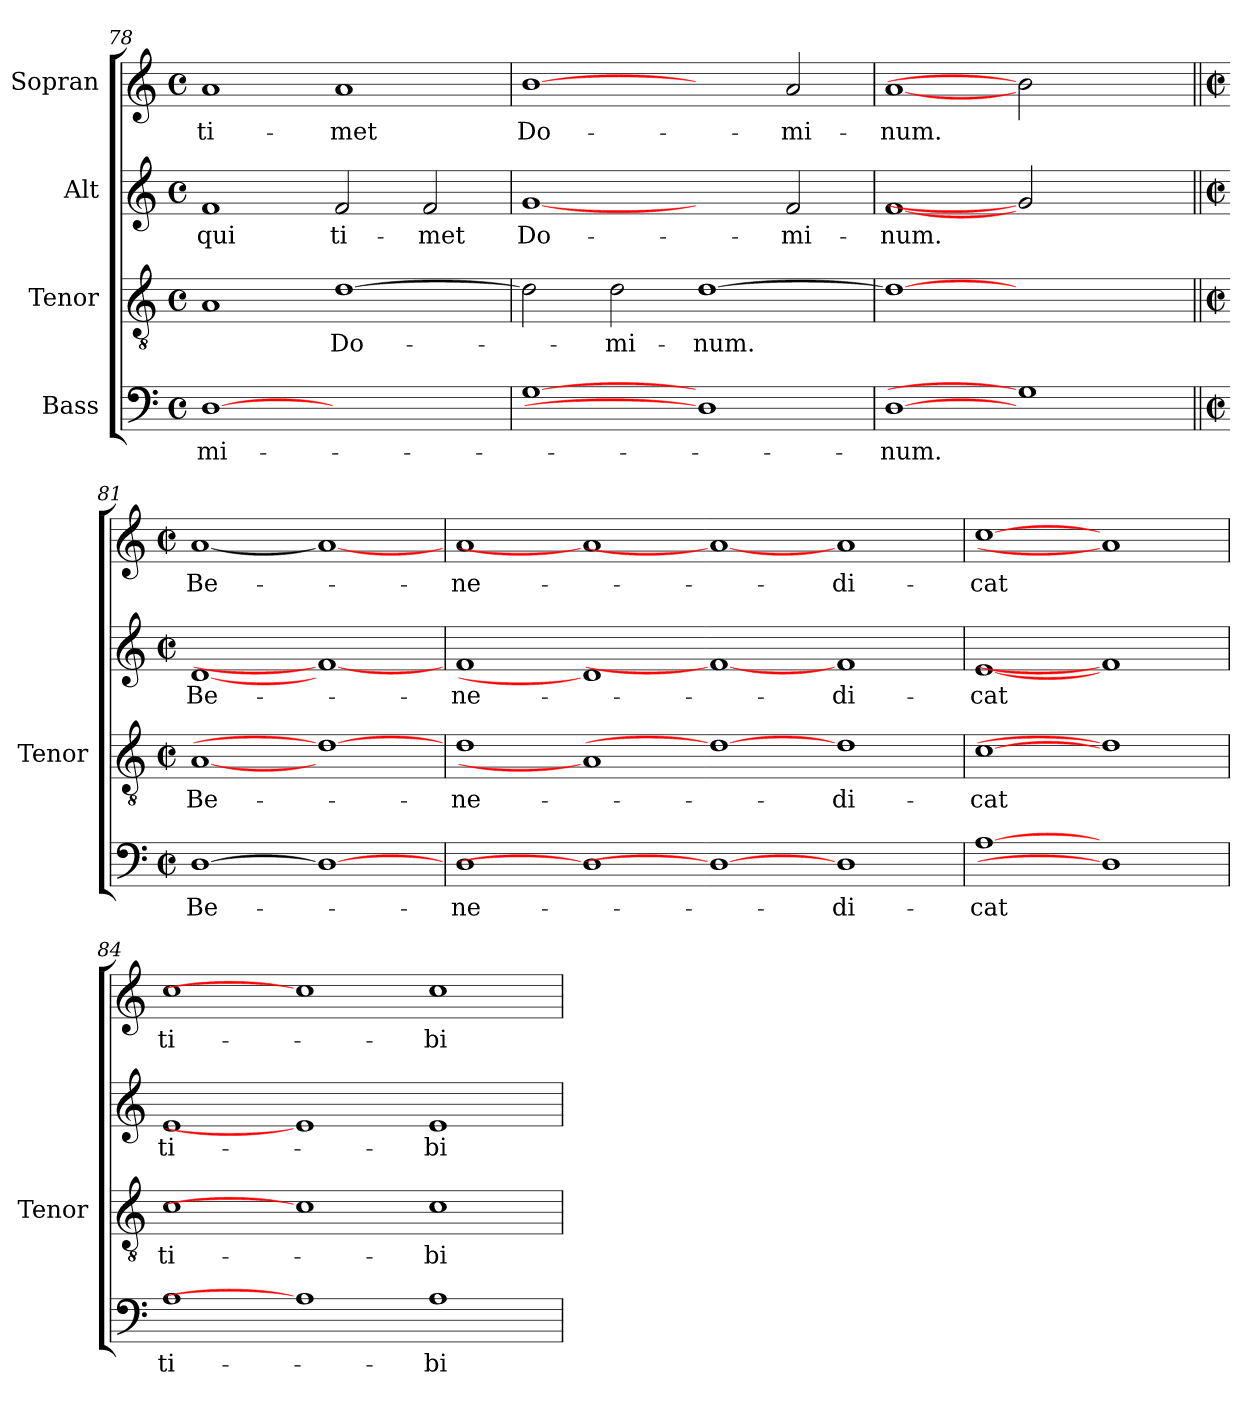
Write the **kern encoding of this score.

**kern	**text	**kern	**text	**kern	**text	**kern	**text
*part4	*part4	*part3	*part3	*part2	*part2	*part1	*part1
*staff4	*staff4	*staff3	*staff3	*staff2	*staff2	*staff1	*staff1
*I"Bass	*	*I"Tenor	*	*I"Alt	*	*I"Sopran	*
*	*	*I'Tenor	*	*	*	*	*
*clefF4	*	*clefGv2	*	*clefG2	*	*clefG2	*
*	*	*ITrd7c12	*	*	*	*	*
*k[]	*	*k[]	*	*k[]	*	*k[]	*
*M4/4	*	*M4/4	*	*M4/4	*	*M4/4	*
*met(c)	*	*met(c)	*	*met(c)	*	*met(c)	*
=78	=78	=78	=78	=78	=78	=78	=78
!	!LO:LY:b:color=#000000	!	!	!	!	!	!
!	!	!	!	!	!LO:LY:b:color=#000000	!	!
!	!	!	!	!	!	!	!LO:LY:b:color=#000000
[1Di	-mi-	1AAi	.	1fi	qui	1ai	ti-
!	!	!	!LO:LY:b:color=#000000	!	!	!	!
!	!	!	!	!	!LO:LY:b:color=#000000	!	!
!	!	!	!	!	!	!	!LO:LY:b:color=#000000
1ryy	.	[>1Di	Do-	2fi/	ti-	1ai	-met
!	!	!	!	!	!LO:LY:b:color=#000000	!	!
.	.	.	.	2fi/	-met	.	.
=79	=79	=79	=79	=79	=79	=79	=79
!	!	!	!	!	!LO:LY:b:color=#000000	!	!
!	!	!	!	!	!	!	!LO:LY:b:color=#000000
[1Gi	.	2Di\]	.	[1gi	Do-	[1bi	Do-
!	!	!	!LO:LY:b:color=#000000	!	!	!	!
.	.	2Di\	-mi-	.	.	.	.
!	!	!	!LO:LY:b:color=#000000	!	!	!	!
1Di]	.	[>1Di	-num.	2ryy	.	2ryy	.
!	!	!	!	!	!LO:LY:b:color=#000000	!	!
!	!	!	!	!	!	!	!LO:LY:b:color=#000000
.	.	.	.	2fi/	-mi-	2ai/	-mi-
=80	=80	=80	=80	=80	=80	=80	=80
!	!LO:LY:b:color=#000000	!	!	!	!	!	!
!	!	!	!	!	!LO:LY:b:color=#000000	!	!
!	!	!	!	!	!	!	!LO:LY:b:color=#000000
[1Di	-num.	1Di_>	.	[1fi	-num.	[1ai	-num.
1Gi]	.	1ryy	.	2gi]	.	2bi]	.
.	.	.	.	2ryy	.	2ryy	.
!!LO:PB:g=z
=81||	=81||	=81||	=81||	=81||	=81||	=81||	=81||
*M2/2	*	*M2/2	*	*M2/2	*	*M2/2	*
*met(c|)	*	*met(c|)	*	*met(c|)	*	*met(c|)	*
!	!LO:LY:b:color=#000000	!	!	!	!	!	!
!	!	!	!LO:LY:b:color=#000000	!	!	!	!
!	!	!	!	!	!LO:LY:b:color=#000000	!	!
!	!	!	!	!	!	!	!LO:LY:b:color=#000000
[1Di	Be-	[1AAi	Be-	[1di	Be-	[1ai	Be-
1Di_	.	1Di_	.	1fi_	.	1ai_	.
=82	=82	=82	=82	=82	=82	=82	=82
!	!LO:LY:b:color=#000000	!	!	!	!	!	!
!	!	!	!LO:LY:b:color=#000000	!	!	!	!
!	!	!	!	!	!LO:LY:b:color=#000000	!	!
!	!	!	!	!	!	!	!LO:LY:b:color=#000000
1Di	-ne-	1Di	-ne-	1fi	-ne-	1ai	-ne-
1Di]	.	1AAi]	.	1di]	.	1ai]	.
1Di_	.	1Di_	.	1fi_	.	1ai_	.
!	!LO:LY:b:color=#000000	!	!	!	!	!	!
!	!	!	!LO:LY:b:color=#000000	!	!	!	!
!	!	!	!	!	!LO:LY:b:color=#000000	!	!
!	!	!	!	!	!	!	!LO:LY:b:color=#000000
1Di	-di-	1Di	-di-	1fi	-di-	1ai	-di-
=83	=83	=83	=83	=83	=83	=83	=83
!	!LO:LY:b:color=#000000	!	!	!	!	!	!
!	!	!	!LO:LY:b:color=#000000	!	!	!	!
!	!	!	!	!	!LO:LY:b:color=#000000	!	!
!	!	!	!	!	!	!	!LO:LY:b:color=#000000
[1Ai	-cat	[1Ci	-cat	[1ei	-cat	[1cci	-cat
1Di]	.	1Di]	.	1fi]	.	1ai]	.
=84	=84	=84	=84	=84	=84	=84	=84
!	!LO:LY:b:color=#000000	!	!	!	!	!	!
!	!	!	!LO:LY:b:color=#000000	!	!	!	!
!	!	!	!	!	!LO:LY:b:color=#000000	!	!
!	!	!	!	!	!	!	!LO:LY:b:color=#000000
1Ai	ti-	1Ci	ti-	1ei	ti-	1cci	ti-
1Ai]	.	1Ci]	.	1ei]	.	1cci]	.
!	!LO:LY:b:color=#000000	!	!	!	!	!	!
!	!	!	!LO:LY:b:color=#000000	!	!	!	!
!	!	!	!	!	!LO:LY:b:color=#000000	!	!
!	!	!	!	!	!	!	!LO:LY:b:color=#000000
1Ai	-bi	1Ci	-bi	1ei	-bi	1cci	-bi
=	=	=	=	=	=	=	=
*-	*-	*-	*-	*-	*-	*-	*-
